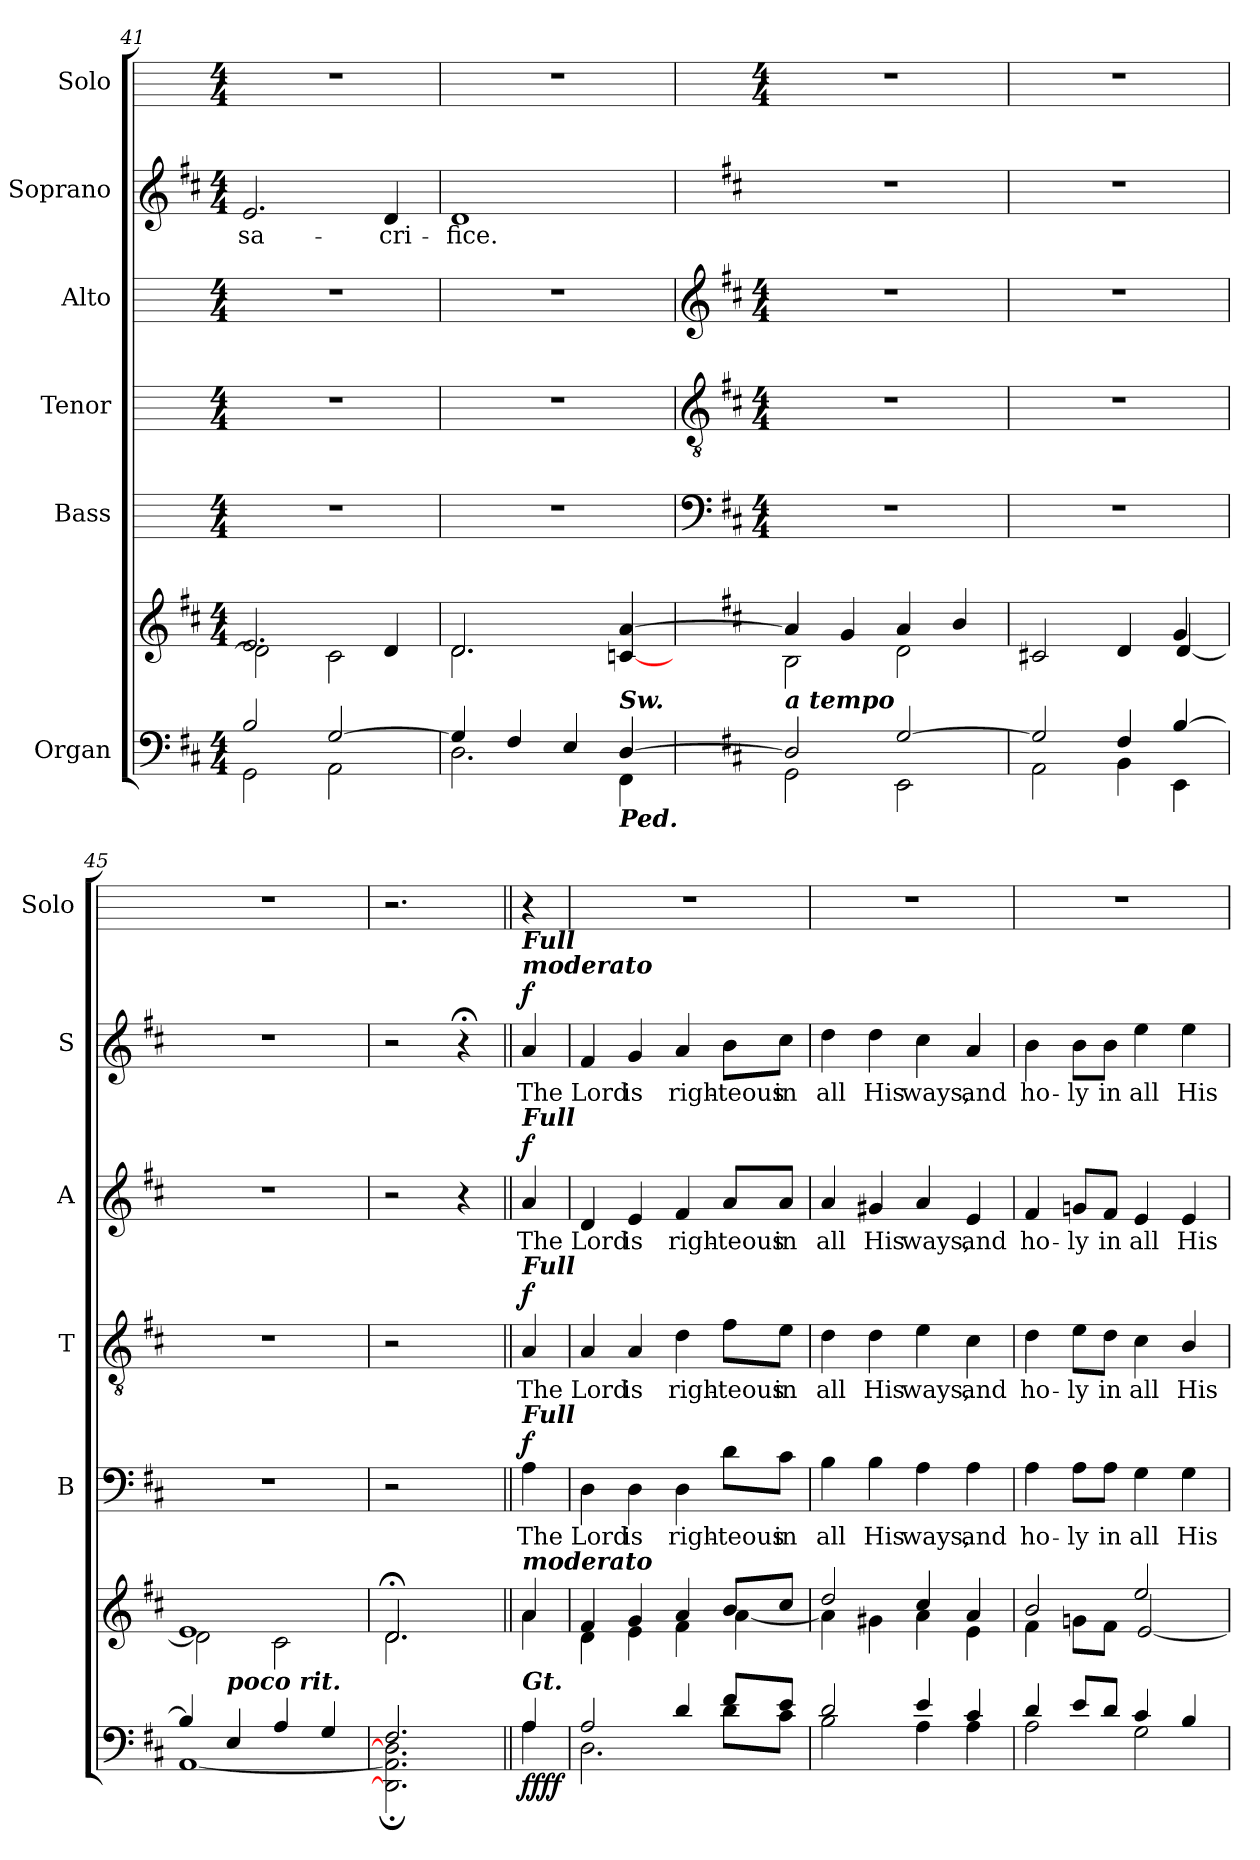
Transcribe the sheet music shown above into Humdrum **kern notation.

**kern	**kern	**dynam	**kern	**text	**dynam	**kern	**text	**dynam	**kern	**text	**dynam	**kern	**text	**dynam	**kern
*part6	*part6	*part6	*part5	*part5	*part5	*part4	*part4	*part4	*part3	*part3	*part3	*part2	*part2	*part2	*part1
*staff7	*staff6	*staff6/7	*staff5	*staff5	*staff5	*staff4	*staff4	*staff4	*staff3	*staff3	*staff3	*staff2	*staff2	*staff2	*staff1
*I"Organ	*	*	*I"Bass	*	*	*I"Tenor	*	*	*I"Alto	*	*	*I"Soprano	*	*	*I"Solo
*	*	*	*I'B	*	*	*I'T	*	*	*I'A	*	*	*I'S	*	*	*I'Solo
*clefF4	*clefG2	*	*	*	*	*	*	*	*	*	*	*clefG2	*	*	*
*k[f#c#]	*k[f#c#]	*	*	*	*	*	*	*	*	*	*	*k[f#c#]	*	*	*
*D:	*D:	*	*	*	*	*	*	*	*	*	*	*D:	*	*	*
*M4/4	*M4/4	*	*M4/4	*	*	*M4/4	*	*	*M4/4	*	*	*M4/4	*	*	*M4/4
=41	=41	=41	=41	=41	=41	=41	=41	=41	=41	=41	=41	=41	=41	=41	=41
*^	*^	*	*	*	*	*	*	*	*	*	*	*	*	*	*
!	!	!	!	!	!	!	!	!	!	!	!	!	!	!	!LO:LY:b	!	!
2B/	2GG\	2.e/	2d\]	.	1r	.	.	1r	.	.	1r	.	.	2.e	sa-	.	1r
[2G/	2AA\	.	2c#\	.	.	.	.	.	.	.	.	.	.	.	.	.	.
!	!	!	!	!	!	!	!	!	!	!	!	!	!	!	!LO:LY:b	!	!
.	.	4d/	.	.	.	.	.	.	.	.	.	.	.	4d	-cri-	.	.
=42	=42	=42	=42	=42	=42	=42	=42	=42	=42	=42	=42	=42	=42	=42	=42	=42	=42
!	!	!	!	!	!	!	!	!	!	!	!	!	!	!	!LO:LY:b	!	!
4G/]	2.D\	2.d/	2.d\	.	1r	.	.	1r	.	.	1r	.	.	1d	-fice.	.	1r
4F#/	.	.	.	.	.	.	.	.	.	.	.	.	.	.	.	.	.
4E/	.	.	.	.	.	.	.	.	.	.	.	.	.	.	.	.	.
!LO:TX:a:Bi:t=Sw.	!	!	!	!	!	!	!	!	!	!	!	!	!	!	!	!	!
!LO:TX:b:Bi:t=Ped.	!	!	!	!	!	!	!	!	!	!	!	!	!	!	!	!	!
[4D/	4FF#\	[4cn/ [4a/	4ryy	.	.	.	.	.	.	.	.	.	.	.	.	.	.
!!LO:LB:g=z
=43	=43	=43	=43	=43	=43	=43	=43	=43	=43	=43	=43	=43	=43	=43	=43	=43	=43
*	*	*	*	*	*clefF4	*	*	*clefGv2	*	*	*clefG2	*	*	*	*	*	*
*	*	*	*	*	*k[f#c#]	*	*	*k[f#c#]	*	*	*k[f#c#]	*	*	*	*	*	*
*	*	*	*	*	*D:	*	*	*D:	*	*	*D:	*	*	*	*	*	*
*	*	*	*	*	*M4/4	*	*	*M4/4	*	*	*M4/4	*	*	*	*	*	*M4/4
!LO:TX:a:Bi:t=a tempo	!	!	!	!	!	!	!	!	!	!	!	!	!	!	!	!	!
2D/]	2GG\	4a/]	2B\	.	1r	.	.	1r	.	.	1r	.	.	1r	.	.	1r
.	.	4g/	.	.	.	.	.	.	.	.	.	.	.	.	.	.	.
[2G/	2EE\	4a/	2d\	.	.	.	.	.	.	.	.	.	.	.	.	.	.
.	.	4b/	.	.	.	.	.	.	.	.	.	.	.	.	.	.	.
=44	=44	=44	=44	=44	=44	=44	=44	=44	=44	=44	=44	=44	=44	=44	=44	=44	=44
2G/]	2AA\	2c#X/	2.ryy	.	1r	.	.	1r	.	.	1r	.	.	1r	.	.	1r
4F#/	4BB\	4d/	.	.	.	.	.	.	.	.	.	.	.	.	.	.	.
[4B/	4EE\	4g/	[4d/	.	.	.	.	.	.	.	.	.	.	.	.	.	.
=45	=45	=45	=45	=45	=45	=45	=45	=45	=45	=45	=45	=45	=45	=45	=45	=45	=45
4B/]	[1AA\	1e/	2d\]	.	1r	.	.	1r	.	.	1r	.	.	1r	.	.	1r
!LO:TX:a:Bi:t=poco rit.	!	!	!	!	!	!	!	!	!	!	!	!	!	!	!	!	!
4E/	.	.	.	.	.	.	.	.	.	.	.	.	.	.	.	.	.
4A/	.	.	2c#\	.	.	.	.	.	.	.	.	.	.	.	.	.	.
4G/	.	.	.	.	.	.	.	.	.	.	.	.	.	.	.	.	.
=46	=46	=46	=46	=46	=46	=46	=46	=46	=46	=46	=46	=46	=46	=46	=46	=46	=46
2.F#/	2.DD\]; 2.AA\]; 2.D\];	2.d;</	2.d\	.	2r	.	.	2r	.	.	2r	.	.	2r	.	.	2.r
.	.	.	.	.	4ryy	.	.	4ryy	.	.	4r	.	.	4r;<	.	.	.
=47||	=47||	=47||	=47||	=47||	=47||	=47||	=47||	=47||	=47||	=47||	=47||	=47||	=47||	=47||	=47||	=47||	=47||
*	*	*MM132	*	*	*	*	*	*	*	*	*	*	*	*	*	*	*
!	!	!	!	!	!	!	!	!	!	!	!	!	!	!LO:TX:a:Bi:t=moderato	!	!	!
!	!	!	!	!	!	!	!	!	!	!	!	!	!	!LO:TX:a:Bi:t=Full	!	!	!
!	!	!	!	!	!	!	!	!	!	!	!LO:TX:a:Bi:t=Full	!	!	!	!	!	!
!	!	!	!	!	!	!	!	!LO:TX:a:Bi:t=Full	!	!	!	!	!	!	!	!	!
!	!	!	!	!	!LO:TX:a:Bi:t=Full	!	!	!	!	!	!	!	!	!	!	!	!
!	!	!LO:TX:a:Bi:t=moderato	!	!	!	!	!	!	!	!	!	!	!	!	!	!	!
!LO:TX:a:Bi:t=Gt.	!	!	!	!	!	!	!	!	!	!	!	!	!	!	!	!	!
!	!	!	!	!LO:DY:b=2	!	!LO:LY:b	!	!	!LO:LY:b	!	!	!LO:LY:b	!	!	!LO:LY:b	!	!
!	!	!	!	!LO:DY:n=1:b=2	!	!	!	!	!	!	!	!	!	!	!	!	!
!	!	!	!	!LO:DY:n=2:b	!	!	!	!	!	!	!	!	!	!	!	!	!
!	!	!	!	!LO:DY:n=3:b	!	!	!LO:DY:b	!	!	!LO:DY:b	!	!	!LO:DY:b	!	!	!LO:DY:b	!
4A/	4A\	4a/	4a\	f f f f	4A	The	f	4A	The	f	4a	The	f	4a	The	f	4r
=48	=48	=48	=48	=48	=48	=48	=48	=48	=48	=48	=48	=48	=48	=48	=48	=48	=48
!	!	!	!	!	!	!LO:LY:b	!	!	!LO:LY:b	!	!	!LO:LY:b	!	!	!LO:LY:b	!	!
2A/	2.D\	4f#/	4d\	.	4D	Lord	.	4A	Lord	.	4d	Lord	.	4f#	Lord	.	1r
!	!	!	!	!	!	!LO:LY:b	!	!	!LO:LY:b	!	!	!LO:LY:b	!	!	!LO:LY:b	!	!
.	.	4g/	4e\	.	4D	is	.	4A	is	.	4e	is	.	4g	is	.	.
!	!	!	!	!	!	!LO:LY:b	!	!	!LO:LY:b	!	!	!LO:LY:b	!	!	!LO:LY:b	!	!
4d/	.	4a/	4f#\	.	4D	righ-	.	4d	righ-	.	4f#	righ-	.	4a	righ-	.	.
!	!	!	!	!	!	!LO:LY:b	!	!	!LO:LY:b	!	!	!LO:LY:b	!	!	!LO:LY:b	!	!
8f#/L	8d\L	8b/L	[4a\	.	8d\L	-teous	.	8f#\L	-teous	.	8a/L	-teous	.	8b\L	-teous	.	.
!	!	!	!	!	!	!LO:LY:b	!	!	!LO:LY:b	!	!	!LO:LY:b	!	!	!LO:LY:b	!	!
8e/J	8c#\J	8cc#/J	.	.	8c#\J	in	.	8e\J	in	.	8a/J	in	.	8cc#\J	in	.	.
=49	=49	=49	=49	=49	=49	=49	=49	=49	=49	=49	=49	=49	=49	=49	=49	=49	=49
!	!	!	!	!	!	!LO:LY:b	!	!	!LO:LY:b	!	!	!LO:LY:b	!	!	!LO:LY:b	!	!
2d/	2B\	2dd/	4a\]	.	4B	all	.	4d	all	.	4a	all	.	4dd	all	.	1r
!	!	!	!	!	!	!LO:LY:b	!	!	!LO:LY:b	!	!	!LO:LY:b	!	!	!LO:LY:b	!	!
.	.	.	4g#X\	.	4B	His	.	4d	His	.	4g#X	His	.	4dd	His	.	.
!	!	!	!	!	!	!LO:LY:b	!	!	!LO:LY:b	!	!	!LO:LY:b	!	!	!LO:LY:b	!	!
4e/	4A\	4cc#/	4a\	.	4A	ways,	.	4e	ways,	.	4a	ways,	.	4cc#	ways,	.	.
!	!	!	!	!	!	!LO:LY:b	!	!	!LO:LY:b	!	!	!LO:LY:b	!	!	!LO:LY:b	!	!
4c#/	4A\	4a/	4e\	.	4A	and	.	4c#	and	.	4e	and	.	4a	and	.	.
=50	=50	=50	=50	=50	=50	=50	=50	=50	=50	=50	=50	=50	=50	=50	=50	=50	=50
!	!	!	!	!	!	!LO:LY:b	!	!	!LO:LY:b	!	!	!LO:LY:b	!	!	!LO:LY:b	!	!
4d/	2A\	2b/	4f#\	.	4A	ho-	.	4d	ho-	.	4f#	ho-	.	4b	ho-	.	1r
!	!	!	!	!	!	!LO:LY:b	!	!	!LO:LY:b	!	!	!LO:LY:b	!	!	!LO:LY:b	!	!
8e/L	.	.	8gn\L	.	8A\L	-ly	.	8e\L	-ly	.	8gn/L	-ly	.	8b\L	-ly	.	.
!	!	!	!	!	!	!LO:LY:b	!	!	!LO:LY:b	!	!	!LO:LY:b	!	!	!LO:LY:b	!	!
8d/J	.	.	8f#\J	.	8A\J	in	.	8d\J	in	.	8f#/J	in	.	8b\J	in	.	.
!	!	!	!	!	!	!LO:LY:b	!	!	!LO:LY:b	!	!	!LO:LY:b	!	!	!LO:LY:b	!	!
4c#/	2G\	2ee/	[2e/	.	4G	all	.	4c#	all	.	4e	all	.	4ee	all	.	.
!	!	!	!	!	!	!LO:LY:b	!	!	!LO:LY:b	!	!	!LO:LY:b	!	!	!LO:LY:b	!	!
4B/	.	.	.	.	4G	His	.	4B/	His	.	4e	His	.	4ee	His	.	.
*v	*v	*	*	*	*	*	*	*	*	*	*	*	*	*	*	*	*
*	*v	*v	*	*	*	*	*	*	*	*	*	*	*	*	*	*
=	=	=	=	=	=	=	=	=	=	=	=	=	=	=	=
*-	*-	*-	*-	*-	*-	*-	*-	*-	*-	*-	*-	*-	*-	*-	*-
